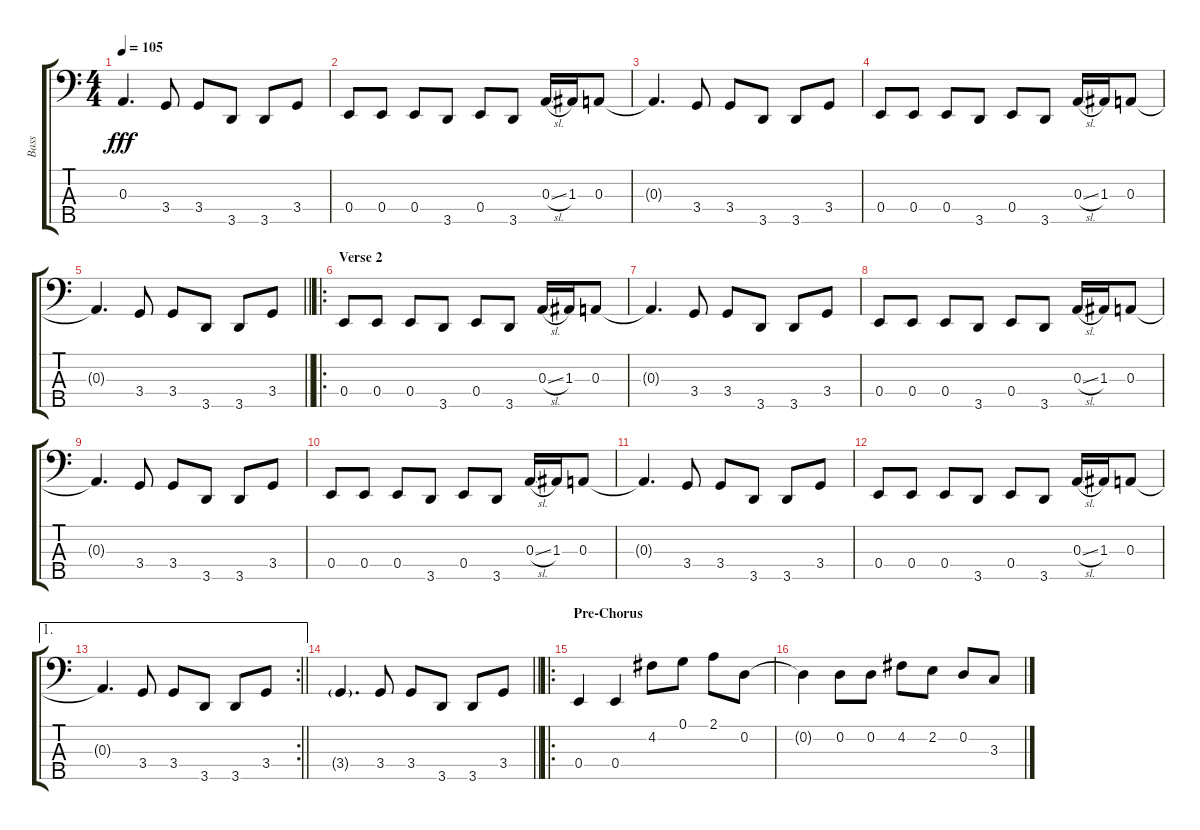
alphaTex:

\track ("Bass" "Bass") {instrument electricbassfinger}
\staff {score tabs}
\tuning (G2 D2 A1 E1 B0) {hide}
\ts (4 4)
\tempo 105
\clef f4
\ks c
0.3{t}.4{d dy fff} 3.4.8 3.4.8 3.5.8 3.5.8 3.4.8 |
0.4.8 0.4.8 0.4.8 3.5.8 0.4.8 3.5.8 0.3{sl}.16 1.3.16 0.3.8 |
0.3{t}.4{d} 3.4.8 3.4.8 3.5.8 3.5.8 3.4.8 |
0.4.8 0.4.8 0.4.8 3.5.8 0.4.8 3.5.8 0.3{sl}.16 1.3.16 0.3.8 |
\barLineRight lightlight
0.3{t}.4{d} 3.4.8 3.4.8 3.5.8 3.5.8 3.4.8 |
\ro
\section ("" "Verse 2")
0.4.8 0.4.8 0.4.8 3.5.8 0.4.8 3.5.8 0.3{sl}.16 1.3.16 0.3.8 |
0.3{t}.4{d} 3.4.8 3.4.8 3.5.8 3.5.8 3.4.8 |
0.4.8 0.4.8 0.4.8 3.5.8 0.4.8 3.5.8 0.3{sl}.16 1.3.16 0.3.8 |
0.3{t}.4{d} 3.4.8 3.4.8 3.5.8 3.5.8 3.4.8 |
0.4.8 0.4.8 0.4.8 3.5.8 0.4.8 3.5.8 0.3{sl}.16 1.3.16 0.3.8 |
0.3{t}.4{d} 3.4.8 3.4.8 3.5.8 3.5.8 3.4.8 |
0.4.8 0.4.8 0.4.8 3.5.8 0.4.8 3.5.8 0.3{sl}.16 1.3.16 0.3.8 |
\ae 1
\rc 2
\barLineRight lightlight
0.3{t}.4{d} 3.4.8 3.4.8 3.5.8 3.5.8 3.4.8 |
\barLineRight lightlight
3.4{g}.4{d} 3.4.8 3.4.8 3.5.8 3.5.8 3.4.8 |
\ro
\section ("" "Pre-Chorus")
0.4.4 0.4.4 4.2.8 0.1.8 2.1.8 0.2.8 |
0.2{t}.4 0.2.8 0.2.8 4.2.8 2.2.8 0.2.8 3.3.8
